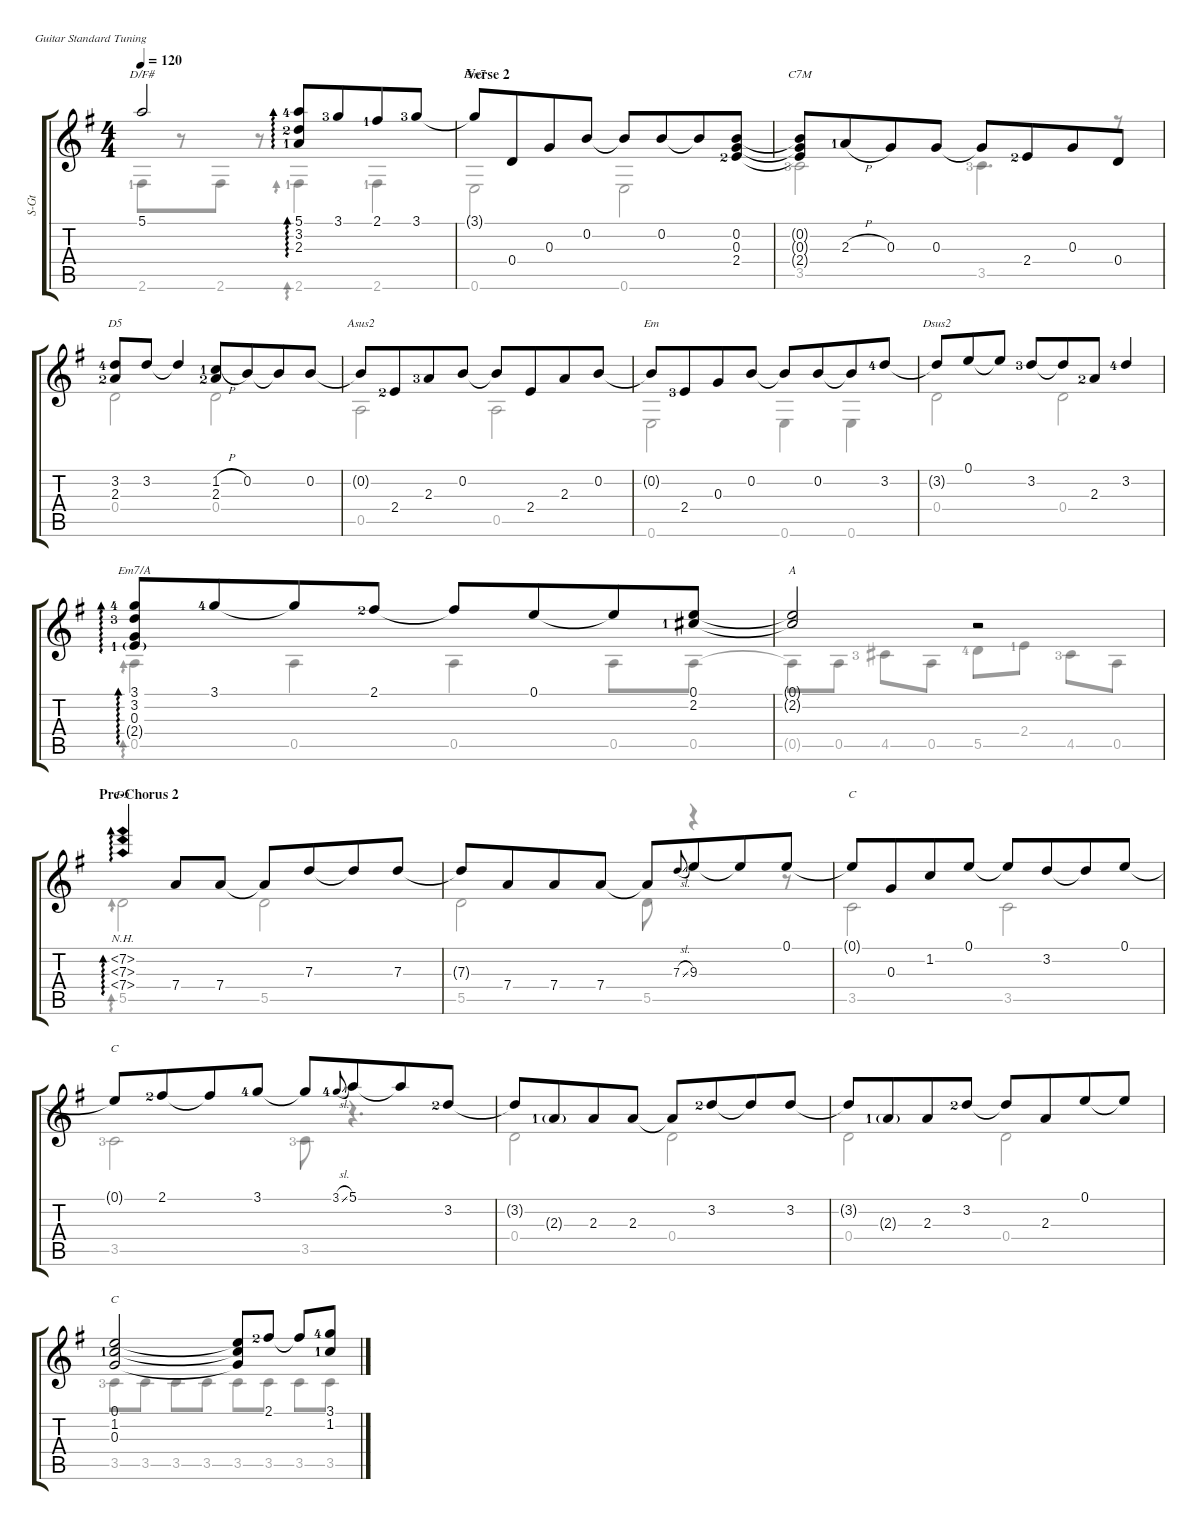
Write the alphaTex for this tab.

\defaultSystemsLayout 4
\hideDynamics
\bracketExtendMode groupsimilarinstruments
\otherSystemsTrackNameOrientation horizontal
\defaultBarNumberDisplay Hide
\track ("Steel Guitar" "S-Gt") {instrument acousticguitarsteel}
\staff {score tabs}
\tuning (E4 B3 G3 D3 A2 E2)
\chord ("C7M" x 0 0 2 3 x) {showdiagram false}
\chord ("Em" 0 0 0 2 2 0) {showdiagram false}
\chord ("D5" x 3 2 0 x x) {showdiagram false}
\chord ("Asus2" x 0 2 2 0 x) {showdiagram false}
\chord ("D5" x x 7 7 5 x) {firstfret 5 showdiagram false}
\chord ("C" 0 1 0 x 3 x) {showdiagram false}
\chord ("D/F#" 2 3 2 x x 2) {showdiagram false barre (2 2)}
\chord ("Em7" 3 0 0 0 2 0) {showdiagram false}
\chord ("Dsus2" 0 3 2 0 x x) {showdiagram false}
\chord ("Em7/A" 3 3 0 2 0 x) {showdiagram false}
\chord ("A" 0 2 x x 0 x) {showdiagram false}
\voice
\ts (4 4)
\tempo 120
\clef g2
\ks g
5.1{t acc forcenatural}.2{ch "D/F#" dy mf beam Up} (3.2{lf 3 acc forcenatural} 5.1{lf 5 acc forcenatural} 2.3{lf 2 acc forcenatural}).8{ad 0 beam Up} 3.1{lf 4 acc forcenatural}.8{beam Up beam merge} 2.1{lf 2 acc #}.8{beam Up} 3.1{lf 4 acc forcenatural}.8{beam Up} |
\section ("" "Verse 2")
3.1{t acc forcenatural}.8{ch "Em7" beam Up} 0.4{acc forcenatural}.8{beam Up beam merge} 0.3{acc forcenatural}.8{beam Up beam merge} 0.2{acc forcenatural}.8{beam Up beam split} 0.2{t acc forcenatural}.8{beam Up beam merge} 0.2{acc forcenatural}.8{beam Up beam merge} 0.2{t acc forcenatural}.8{beam Up beam merge} (0.3{acc forcenatural} 0.2{acc forcenatural} 2.4{lf 3 acc forcenatural}).8{beam Up beam merge} |
(0.3{t acc forcenatural} 0.2{t acc forcenatural} 2.4{t acc forcenatural}).8{ch "C7M" beam Up beam merge} 2.3{h lf 2 acc forcenatural}.8{beam Up beam merge} 0.3{acc forcenatural}.8{beam Up beam merge} 0.3{acc forcenatural}.8{beam Up beam split} 0.3{t acc forcenatural}.8{beam Up beam merge} 2.4{lf 3 acc forcenatural}.8{beam Up beam merge} 0.3{acc forcenatural}.8{beam Up beam merge} 0.4{acc forcenatural}.8{beam Up beam merge} |
(3.2{lf 5 acc forcenatural} 2.3{lf 3 acc forcenatural}).8{ch "D5" beam Up beam merge} 3.2{acc forcenatural}.8{beam Up beam merge} 3.2{t acc forcenatural}.4{beam Up beam merge} (1.2{h lf 2 acc forcenatural} 2.3{lf 3 acc forcenatural}).8{beam Up beam merge} 0.2{acc forcenatural}.8{beam Up beam merge} 0.2{t acc forcenatural}.8{beam Up beam merge} 0.2{acc forcenatural}.8{beam Up beam merge} |
0.2{t acc forcenatural}.8{ch "Asus2" beam Up beam merge} 2.4{lf 3 acc forcenatural}.8{beam Up beam merge} 2.3{lf 4 acc forcenatural}.8{beam Up beam merge} 0.2{acc forcenatural}.8{beam Up beam split} 0.2{t acc forcenatural}.8{beam Up beam merge} 2.4{acc forcenatural}.8{beam Up beam merge} 2.3{acc forcenatural}.8{beam Up beam merge} 0.2{acc forcenatural}.8{beam Up} |
0.2{t acc forcenatural}.8{ch "Em" beam Up} 2.4{lf 4 acc forcenatural}.8{beam Up beam merge} 0.3{acc forcenatural}.8{beam Up beam merge} 0.2{acc forcenatural}.8{beam Up beam split} 0.2{t acc forcenatural}.8{beam Up beam merge} 0.2{acc forcenatural}.8{beam Up beam merge} 0.2{t acc forcenatural}.8{beam Up beam merge} 3.2{lf 5 acc forcenatural}.8{beam Up beam merge} |
3.2{t acc forcenatural}.8{ch "Dsus2" beam Up beam merge} 0.1{acc forcenatural}.8{beam Up beam merge} 0.1{t acc forcenatural}.8{beam Up beam split} 3.2{lf 4 acc forcenatural}.8{beam Up beam merge} 3.2{t acc forcenatural}.8{beam Up beam merge} 2.3{lf 3 acc forcenatural}.8{beam Up beam merge} 3.2{lf 5 acc forcenatural}.4{beam Up beam merge} |
(3.1{lf 5 acc forcenatural} 3.2{lf 4 acc forcenatural} 0.3{acc forcenatural} 2.4{g lf 2 acc forcenatural}).8{ad 0 ch "Em7/A" beam Up beam merge} 3.1{lf 5 acc forcenatural}.8{beam Up beam merge} 3.1{t acc forcenatural}.8{beam Up beam merge} 2.1{lf 3 acc #}.8{beam Up beam split} 2.1{t acc #}.8{beam Up beam merge} 0.1{acc forcenatural}.8{beam Up beam merge} 0.1{t acc forcenatural}.8{beam Up beam merge} (0.1{acc forcenatural} 2.2{lf 2 acc #}).8{beam Up} |
(0.1{t acc forcenatural} 2.2{t acc #}).2{ch "A" beam Up} r.2{beam Up} |
\section ("" "Pre-Chorus 2")
(7.3{nh acc forcenatural} 7.4{nh acc forcenatural} 7.2{nh acc #}).4{ad 0 ch "D5" beam Up} 7.4{acc forcenatural}.8{beam Up} 7.4{acc forcenatural}.8{beam Up} 7.4{t acc forcenatural}.8{beam Up} 7.3{acc forcenatural}.8{beam Up beam merge} 7.3{t acc forcenatural}.8{beam Up beam merge} 7.3{acc forcenatural}.8{beam Up} |
7.3{t acc forcenatural}.8{beam Up} 7.4{acc forcenatural}.8{beam Up beam merge} 7.4{acc forcenatural}.8{beam Up} 7.4{acc forcenatural}.8{beam Up} 7.4{t acc forcenatural}.8{beam Up beam merge} 7.3{sl acc forcenatural}.8{gr onbeat beam Up beam merge} 9.3{acc forcenatural}.8{beam Up beam merge} 9.3{t acc forcenatural}.8{beam Up} 0.1{acc forcenatural}.8{beam Up} |
0.1{t acc forcenatural}.8{ch "C" beam Up} 0.3{acc forcenatural}.8{beam Up beam merge} 1.2{acc forcenatural}.8{beam Up beam merge} 0.1{acc forcenatural}.8{beam Up} 0.1{t acc forcenatural}.8{beam Up} 3.2{acc forcenatural}.8{beam Up beam merge} 3.2{t acc forcenatural}.8{beam Up beam merge} 0.1{acc forcenatural}.8{beam Up beam merge} |
0.1{t acc forcenatural}.8{ch "C" beam Up} 2.1{lf 3 acc #}.8{beam Up beam merge} 2.1{t acc #}.8{beam Up} 3.1{lf 5 acc forcenatural}.8{beam Up} 3.1{t acc forcenatural}.8{beam Up} 3.1{sl lf 5 acc forcenatural}.8{gr onbeat beam Up} 5.1{acc forcenatural}.8{beam Up beam merge} 5.1{t acc forcenatural}.8{beam Up} 3.2{lf 3 acc forcenatural}.8{beam Up} |
3.2{t acc forcenatural}.8{beam Up beam merge} 2.3{g lf 2 acc forcenatural}.8{beam Up beam merge} 2.3{acc forcenatural}.8{beam Up beam merge} 2.3{acc forcenatural}.8{beam Up beam split} 2.3{t acc forcenatural}.8{beam Up beam merge} 3.2{lf 3 acc forcenatural}.8{beam Up beam merge} 3.2{t acc forcenatural}.8{beam Up beam merge} 3.2{acc forcenatural}.8{beam Up beam merge} |
3.2{t acc forcenatural}.8{beam Up beam merge} 2.3{g lf 2 acc forcenatural}.8{beam Up beam merge} 2.3{acc forcenatural}.8{beam Up beam merge} 3.2{lf 3 acc forcenatural}.8{beam Up beam split} 3.2{t acc forcenatural}.8{beam Up beam merge} 2.3{acc forcenatural}.8{beam Up beam merge} 0.1{acc forcenatural}.8{beam Up beam merge} 0.1{t acc forcenatural}.8{beam Up beam merge} |
(0.1{acc forcenatural} 1.2{lf 2 acc forcenatural} 0.3{acc forcenatural}).2{ch "C" beam Up beam merge} (0.1{t acc forcenatural} 1.2{t acc forcenatural} 0.3{t acc forcenatural}).8{beam Up beam merge} 2.1{lf 3 acc #}.8{beam Up beam split} 2.1{t acc #}.8{beam Up beam merge} (1.2{lf 2 acc forcenatural} 3.1{lf 5 acc forcenatural}).8{beam Up beam merge}
\voice
\clef g2
\ottava regular
\simile none
\ks g
2.6{lf 2 acc #}.8{dy mf beam Down beam merge} r.8{beam Down beam merge} 2.6{acc #}.8{beam Down} r.8{beam Down} 2.6{lf 2 acc #}.4{ad 0 beam Down} 2.6{lf 2 acc #}.4{beam Down} |
0.6{acc forcenatural}.2{beam Down} 0.6{acc forcenatural}.2{beam Down} |
3.5{lf 4 acc forcenatural}.2{beam Down} 3.5{lf 4 acc forcenatural}.4{d beam Down} r.8{beam Down} |
0.4{acc forcenatural}.2{beam Down} 0.4{acc forcenatural}.2{beam Down} |
0.5{acc forcenatural}.2{beam Down} 0.5{acc forcenatural}.2{beam Down} |
0.6{acc forcenatural}.2{beam Down} 0.6{acc forcenatural}.4{beam Down} 0.6{acc forcenatural}.4{beam Down} |
0.4{acc forcenatural}.2{beam Down} 0.4{acc forcenatural}.2{beam Down} |
0.5{acc forcenatural}.4{ad 0 beam Down} 0.5{acc forcenatural}.4{beam Down} 0.5{acc forcenatural}.4{beam Down} 0.5{acc forcenatural}.8{beam Down} 0.5{acc forcenatural}.8{beam Down} |
0.5{t acc forcenatural}.8{beam Down} 0.5{acc forcenatural}.8{beam Down} 4.5{lf 4 acc #}.8{beam Down} 0.5{acc forcenatural}.8{beam Down} 5.5{lf 5 acc forcenatural}.8{beam Down} 2.4{lf 2 acc forcenatural}.8{beam Down} 4.5{lf 4 acc #}.8{beam Down} 0.5{acc forcenatural}.8{beam Down} |
5.5{acc forcenatural}.2{ad 0 beam Down} 5.5{acc forcenatural}.2{beam Down} |
5.5{acc forcenatural}.2{beam Down} 5.5{acc forcenatural}.8{beam Down} r.4{beam Down} r.8{beam Down} |
3.5{acc forcenatural}.2{beam Down} 3.5{acc forcenatural}.2{beam Down} |
3.5{lf 4 acc forcenatural}.2{beam Down} 3.5{lf 4 acc forcenatural}.8{beam Down} r.4{d beam Down} |
0.4{acc forcenatural}.2{beam Down} 0.4{acc forcenatural}.2{beam Down} |
0.4{acc forcenatural}.2{beam Down} 0.4{acc forcenatural}.2{beam Down} |
3.5{lf 4 acc forcenatural}.8{beam Down} 3.5{acc forcenatural}.8{beam Down} 3.5{acc forcenatural}.8{beam Down} 3.5{acc forcenatural}.8{beam Down} 3.5{acc forcenatural}.8{beam Down} 3.5{acc forcenatural}.8{beam Down} 3.5{acc forcenatural}.8{beam Down} 3.5{acc forcenatural}.8{beam Down}
